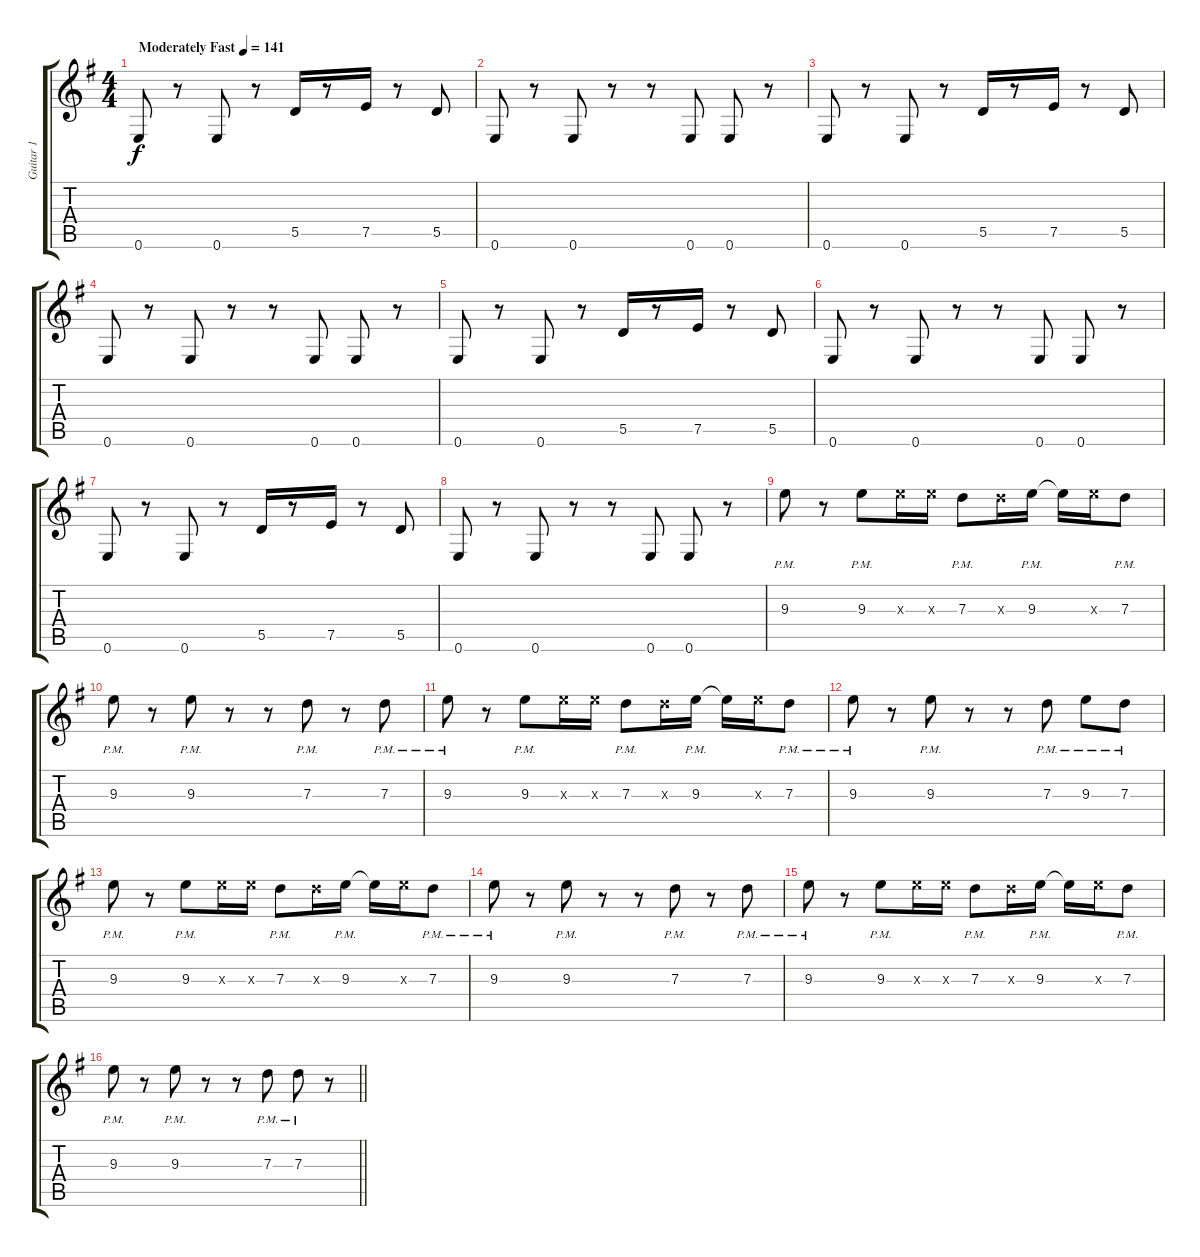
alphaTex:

\track ("Guitar 1" "Guitar 1") {instrument distortionguitar}
\staff {score tabs}
\tuning (E4 B3 G3 D3 A2 E2) {hide}
\ts (4 4)
\tempo (141 "Moderately Fast")
\clef g2
\ks eminor
0.6.8{dy f instrument distortionguitar} r.8 0.6.8 r.8 5.5.16 r.8 7.5.16 r.8 5.5.8 |
0.6.8 r.8 0.6.8 r.8 r.8 0.6.8 0.6.8 r.8 |
0.6.8 r.8 0.6.8 r.8 5.5.16 r.8 7.5.16 r.8 5.5.8 |
0.6.8 r.8 0.6.8 r.8 r.8 0.6.8 0.6.8 r.8 |
0.6.8 r.8 0.6.8 r.8 5.5.16 r.8 7.5.16 r.8 5.5.8 |
0.6.8 r.8 0.6.8 r.8 r.8 0.6.8 0.6.8 r.8 |
0.6.8 r.8 0.6.8 r.8 5.5.16 r.8 7.5.16 r.8 5.5.8 |
0.6.8 r.8 0.6.8 r.8 r.8 0.6.8 0.6.8 r.8 |
9.3{pm}.8 r.8 9.3{pm}.8 9.3{x}.16 9.3{x}.16 7.3{pm}.8 7.3{x}.16 9.3{pm}.16 9.3{t}.16 9.3{x}.16 7.3{pm}.8 |
9.3{pm}.8 r.8 9.3{pm}.8 r.8 r.8 7.3{pm}.8 r.8 7.3{pm}.8 |
9.3{pm}.8 r.8 9.3{pm}.8 9.3{x}.16 9.3{x}.16 7.3{pm}.8 7.3{x}.16 9.3{pm}.16 9.3{t}.16 9.3{x}.16 7.3{pm}.8 |
9.3{pm}.8 r.8 9.3{pm}.8 r.8 r.8 7.3{pm}.8 9.3{pm}.8 7.3{pm}.8 |
9.3{pm}.8 r.8 9.3{pm}.8 9.3{x}.16 9.3{x}.16 7.3{pm}.8 7.3{x}.16 9.3{pm}.16 9.3{t}.16 9.3{x}.16 7.3{pm}.8 |
9.3{pm}.8 r.8 9.3{pm}.8 r.8 r.8 7.3{pm}.8 r.8 7.3{pm}.8 |
9.3{pm}.8 r.8 9.3{pm}.8 9.3{x}.16 9.3{x}.16 7.3{pm}.8 7.3{x}.16 9.3{pm}.16 9.3{t}.16 9.3{x}.16 7.3{pm}.8 |
\barLineRight lightlight
9.3{pm}.8 r.8 9.3{pm}.8 r.8 r.8 7.3{pm}.8 7.3{pm}.8 r.8
